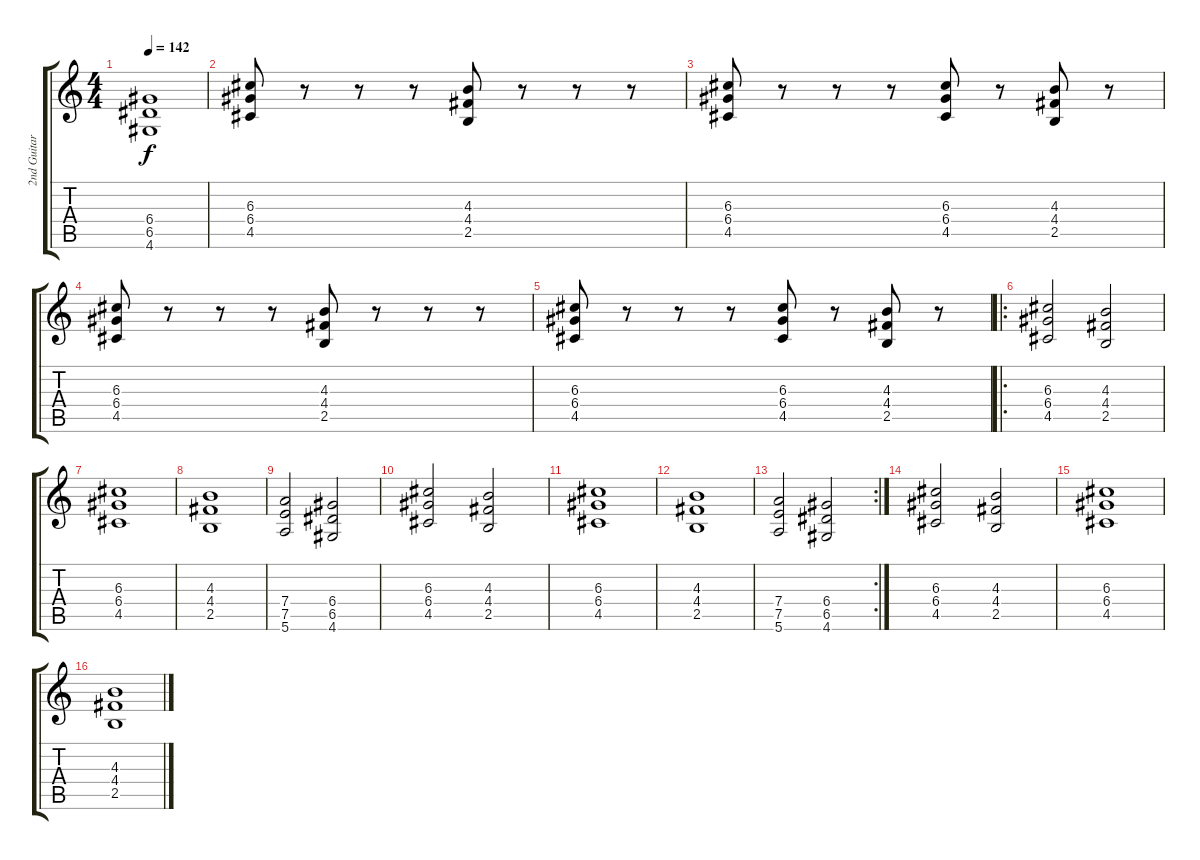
\track ("2nd Guitar" "2nd Guitar") {instrument distortionguitar}
\staff {score tabs}
\tuning (E4 B3 G3 D3 A2 E2) {hide}
\ts (4 4)
\tempo 142
\clef g2
\ks c
(6.4 6.5 4.6).1{dy f} |
(6.3 6.4 4.5).8 r.8 r.8 r.8 (4.3 4.4 2.5).8 r.8 r.8 r.8 |
(6.3 6.4 4.5).8 r.8 r.8 r.8 (6.3 6.4 4.5).8 r.8 (4.3 4.4 2.5).8 r.8 |
(6.3 6.4 4.5).8 r.8 r.8 r.8 (4.3 4.4 2.5).8 r.8 r.8 r.8 |
(6.3 6.4 4.5).8 r.8 r.8 r.8 (6.3 6.4 4.5).8 r.8 (4.3 4.4 2.5).8 r.8 |
\ro
(6.3 6.4 4.5).2 (4.3 4.4 2.5).2 |
(6.3 6.4 4.5).1 |
(4.3 4.4 2.5).1 |
(7.4 7.5 5.6).2 (6.4 6.5 4.6).2 |
(6.3 6.4 4.5).2 (4.3 4.4 2.5).2 |
(6.3 6.4 4.5).1 |
(4.3 4.4 2.5).1 |
\rc 2
(7.4 7.5 5.6).2 (6.4 6.5 4.6).2 |
(6.3 6.4 4.5).2 (4.3 4.4 2.5).2 |
(6.3 6.4 4.5).1 |
(4.3 4.4 2.5).1
